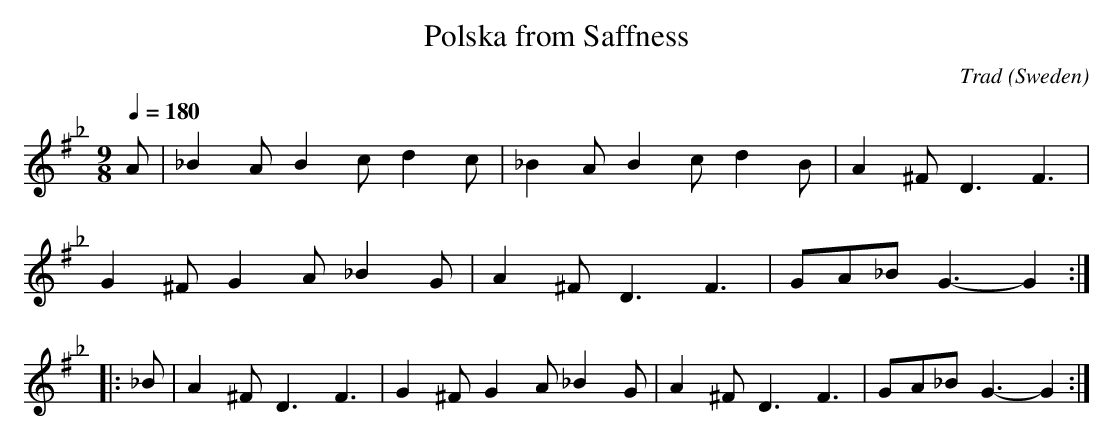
X:1
T:Polska from Saffness
C:Trad
L:1/8
M:9/8
O:Sweden
Q:1/4=180
K:C ^f_b
A|_B2A B2c d2c|_B2A B2c d2B|A2^F D3F3|
G2^F G2A _B2G|A2^F D3F3|GA_B G3-G2:|
|:_B|A2^F D3F3|G2^F G2A _B2G|A2^F D3F3|GA_B G3-G2:|
